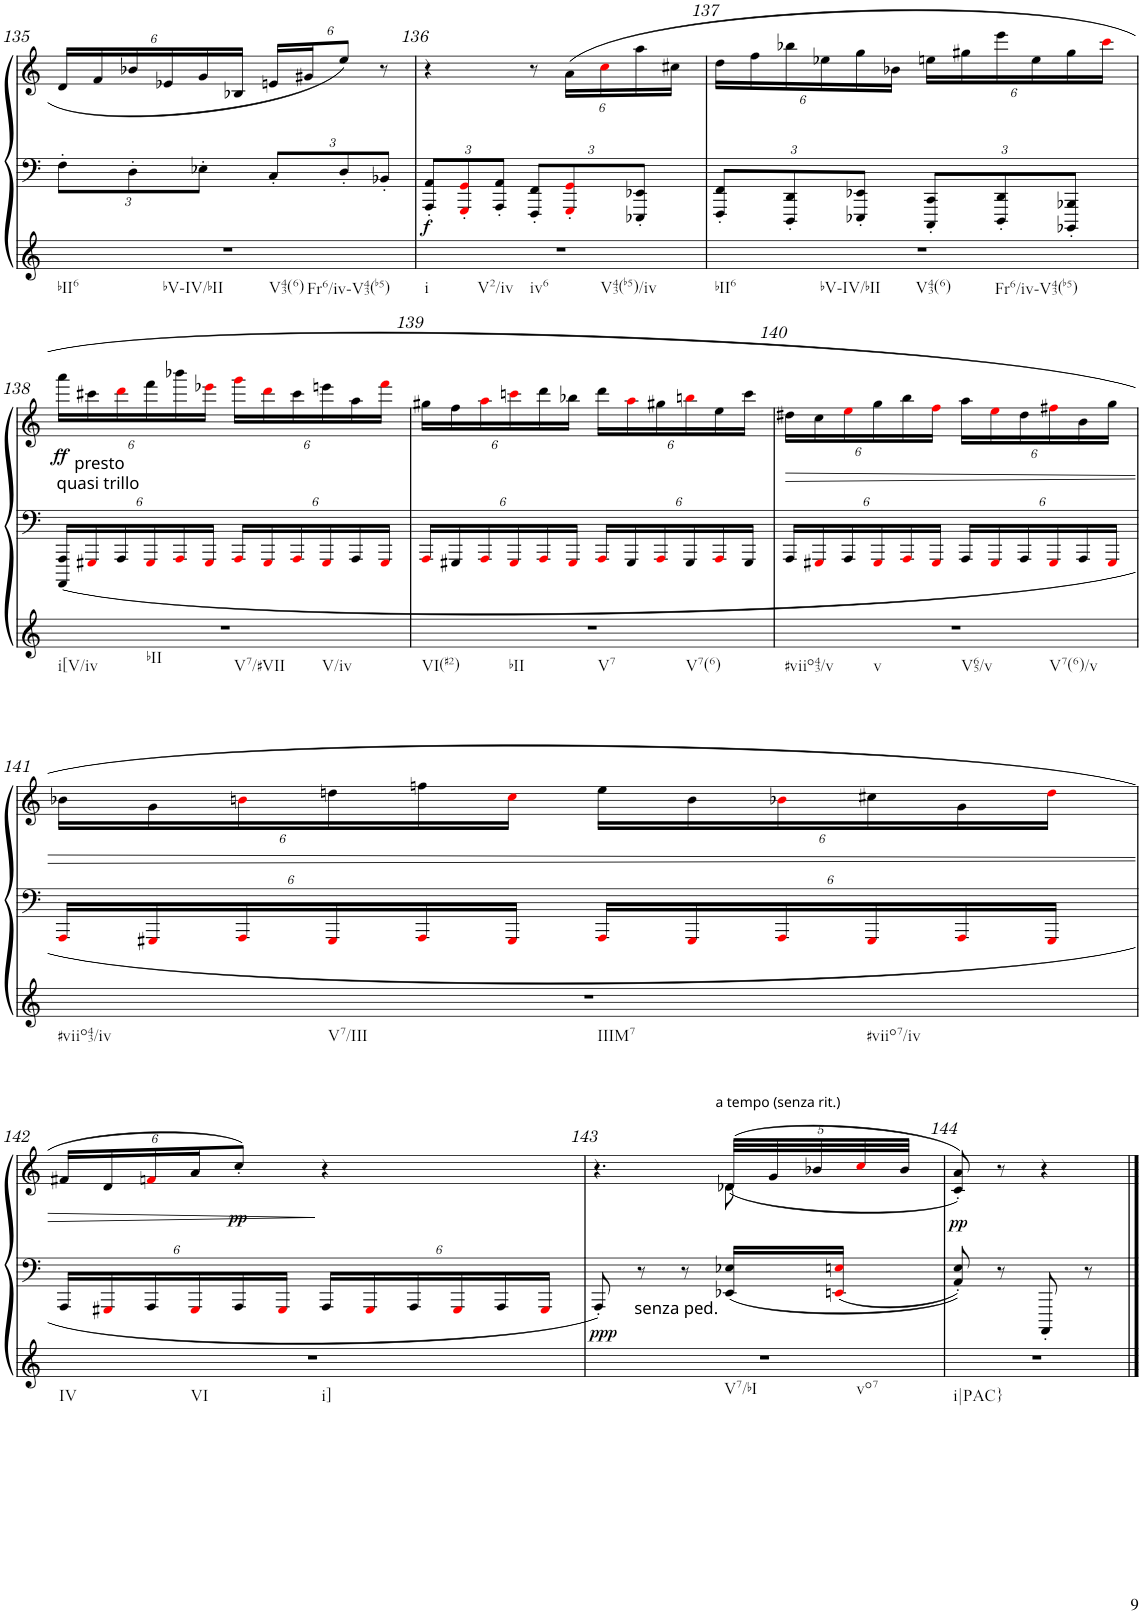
**kern	**kern	**dynam
*part1	*part1	*part1
*staff2	*staff1	*staff1/2
*I"Klavier	*	*
*I'Klav.	*	*
!!LO:PB:g=z
*clefF4	*clefG2	*
*k[]	*k[]	*
*C:	*C:	*
*M2/4	*M2/4	*
*Xbrackettup	*Xbrackettup	*
=135	=135	=135
12F'\L	24d/LL	.
.	24f/	.
12D'\	24b-X/	.
.	24e-X/	.
12E-X'\J	24g/	.
.	24B-X/JJ	.
12C'/L	24en/LL	.
.	24g#X/J	.
12D'/	12ee/J	.
12BB-X'/J	12r	.
=136	=136	=136
!	!	!LO:DY:b=2
12AAA/' 12AA/'L	4r	f
12GGGi/' 12GGi/'	.	.
12AAA/' 12AA/'J	.	.
12FFF/' 12FF/'L	12r	.
12GGGi/' 12GGi/'	(24a\LL	.
.	24cci\	.
12EEE-X/' 12EE-X/'J	24aa\	.
.	24cc#X\JJ	.
=137	=137	=137
12FFF/' 12FF/'L	24dd\LL	.
.	24ff\	.
12DDD/' 12DD/'	24bb-X\	.
.	24ee-X\	.
12EEE-X/' 12EE-X/'J	24gg\	.
.	24b-X\JJ	.
12CCC/' 12CC/'L	24een\LL	.
.	24gg#X\	.
12DDD/' 12DD/'	24eee\	.
.	24ee\	.
12BBBB-X/' 12BBB-X/'J	24gg#\	.
.	24ccci\JJ	.
!!LO:LB:g=z
=138	=138	=138
!LO:TX:a:t=quasi trillo	!	!
!LO:TX:a:t=presto	!	!
!	!	!LO:DY:b
24AAAA/ 24AAA/LL	24aaa\LL	ff
24GGG#Xi/	24ccc#X\	.
24AAA/	24dddi\	.
24GGG#i/	24fff\	.
24AAAi/	24bbb-X\	.
24GGG#i/JJ	24eee-Xi\JJ	.
24AAAi/LL	24gggi\LL	.
24GGG#i/	24dddi\	.
24AAAi/	24ccc#\	.
24GGG#i/	24eeen\	.
24AAA/	24aa\	.
24GGG#i/JJ	24fffi\JJ	.
=139	=139	=139
24AAAi/LL	24gg#X\LL	.
24GGG#X/	24ff\	.
24AAAi/	24aai\	.
24GGG#i/	24cccni\	.
24AAAi/	24ddd\	.
24GGG#i/JJ	24bb-X\JJ	.
24AAAi/LL	24ddd\LL	.
24GGG#/	24aai\	.
24AAAi/	24gg#X\	.
24GGG#/	24bbni\	.
24AAAi/	24ee\	.
24GGG#/JJ	24ccc\JJ	.
=140	=140	=140
24AAA/LL	24dd#X\LL	.
24GGG#Xi/	24cc\	.
24AAA/	24eei\	.
24GGG#i/	24gg\	.
24AAAi/	24bb\	.
24GGG#i/JJ	24ffi\JJ	.
24AAA/LL	24aa\LL	.
24GGG#i/	24eei\	.
24AAA/	24dd#\	.
24GGG#i/	24ff#Xi\	.
24AAA/	24b\	.
24GGG#i/JJ	24gg\JJ	.
!!LO:LB:g=z
=141	=141	=141
24AAAi/LL	24b-X\LL	.
24GGG#Xi/	24g\	.
24AAAi/	24bni\	.
24GGG#i/	24ddn\	.
24AAAi/	24ffn\	.
24GGG#i/JJ	24cci\JJ	.
24AAAi/LL	24ee\LL	.
24GGG#i/	24b\	.
24AAAi/	24b-Xi\	.
24GGG#i/	24cc#X\	.
24AAAi/	24g\	.
24GGG#i/JJ	24ddi\JJ	.
!!LO:LB:g=z
=142	=142	=142
24AAA/LL	24f#X/LL	.
24GGG#Xi/	24d/	.
24AAA/	24fni/	.
24GGG#i/	24a/J	.
!	!	!LO:DY:b
24AAA/	12cc'/J)	pp
24GGG#i/JJ	.	.
24AAA/LL	4r	.
24GGG#i/	.	.
24AAA/	.	.
24GGG#i/	.	.
24AAA/	.	.
24GGG#i/JJ	.	.
=143	=143	=143
*	*^	*
!LO:TX:b:t=senza ped.	!	!	!
!	!	!	!LO:DY:b=2
8AAA'/	4.r	4ryy	ppp
8r	.	.	.
8r	.	8ryy	.
!	!LO:TX:a:t=a tempo (senza rit.)	!	!
16EE-X/ 16E-X/LL	((<40d-X/LLL	8d-\	.
.	40g/	.	.
.	40b-X/	.	.
16EEni/ 16Eni/JJ	.	.	.
.	40cci/	.	.
.	40b-/JJJ	.	.
*	*v	*v	*
=144	=144	=144
!	!	!LO:DY:b
8AA/' 8E/'	8c/' 8a/'))	pp
8r	8r	.
8AAAA'/	4r	.
8r	.	.
==	==	==
*-	*-	*-
